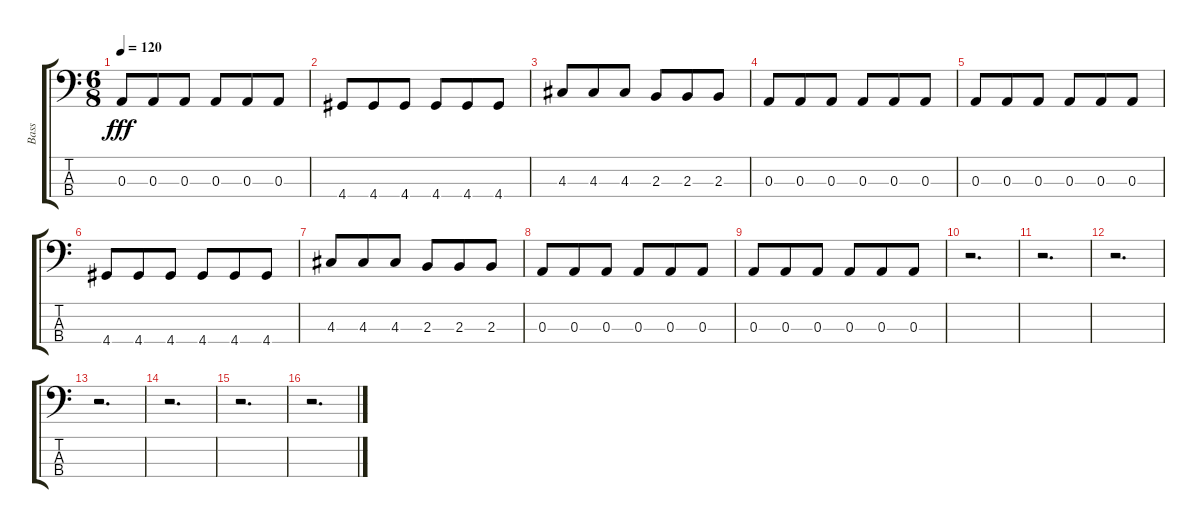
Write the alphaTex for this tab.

\track ("Bass" "Bass") {instrument electricbassfinger}
\staff {score tabs}
\tuning (G2 D2 A1 E1) {hide}
\ts (6 8)
\tempo 120
\clef f4
\ks c
0.3.8{dy fff} 0.3.8 0.3.8 0.3.8 0.3.8 0.3.8 |
4.4.8 4.4.8 4.4.8 4.4.8 4.4.8 4.4.8 |
4.3.8 4.3.8 4.3.8 2.3.8 2.3.8 2.3.8 |
0.3.8 0.3.8 0.3.8 0.3.8 0.3.8 0.3.8 |
0.3.8 0.3.8 0.3.8 0.3.8 0.3.8 0.3.8 |
4.4.8 4.4.8 4.4.8 4.4.8 4.4.8 4.4.8 |
4.3.8 4.3.8 4.3.8 2.3.8 2.3.8 2.3.8 |
0.3.8 0.3.8 0.3.8 0.3.8 0.3.8 0.3.8 |
0.3.8 0.3.8 0.3.8 0.3.8 0.3.8 0.3.8 |
r.2{d} |
r.2{d} |
r.2{d} |
r.2{d} |
r.2{d} |
r.2{d} |
r.2{d}
